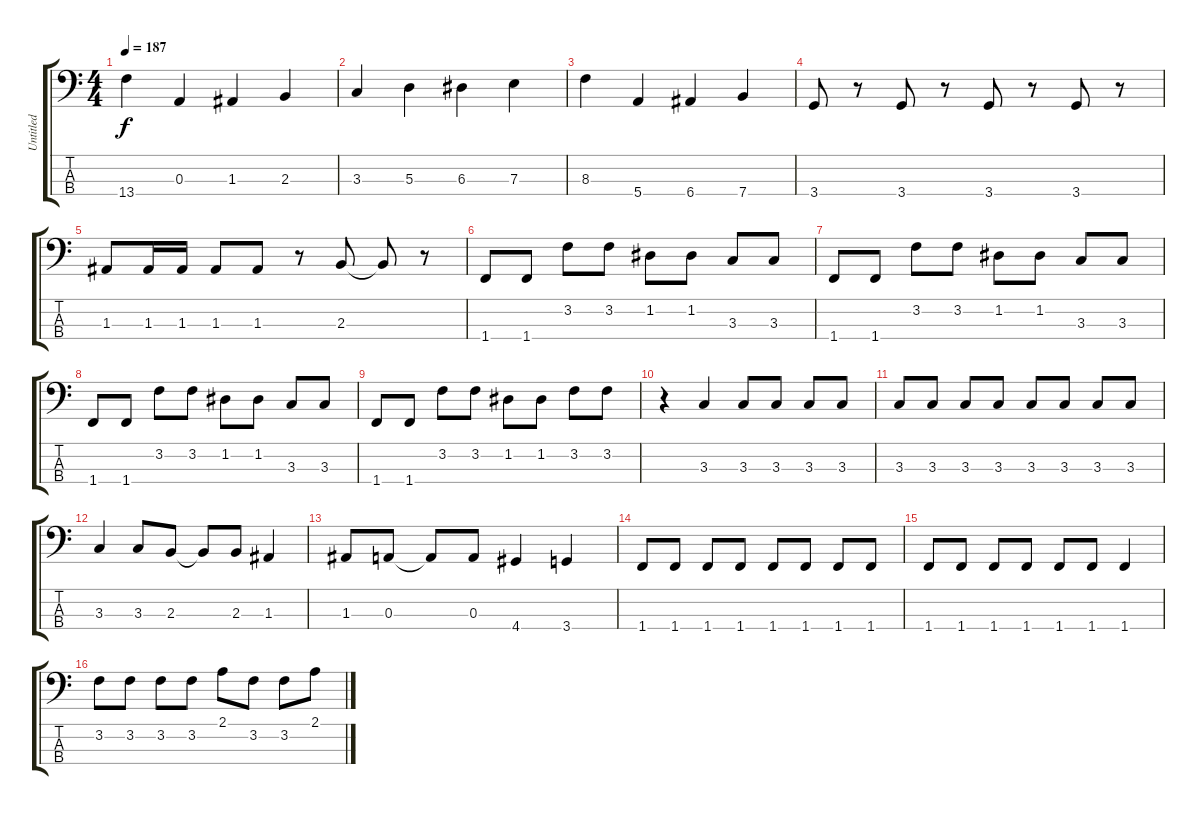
\track ("Untitled" "Untitled") {instrument electricbassfinger}
\staff {score tabs}
\tuning (G2 D2 A1 E1) {hide}
\ts (4 4)
\tempo 187
\clef f4
\ks c
13.4.4{dy f} 0.3.4 1.3.4 2.3.4 |
3.3.4 5.3.4 6.3.4 7.3.4 |
8.3.4 5.4.4 6.4.4 7.4.4 |
3.4.8 r.8 3.4.8 r.8 3.4.8 r.8 3.4.8 r.8 |
1.3.8 1.3.16 1.3.16 1.3.8 1.3.8 r.8 2.3.8 2.3{t}.8 r.8 |
1.4.8 1.4.8 3.2.8 3.2.8 1.2.8 1.2.8 3.3.8 3.3.8 |
1.4.8 1.4.8 3.2.8 3.2.8 1.2.8 1.2.8 3.3.8 3.3.8 |
1.4.8 1.4.8 3.2.8 3.2.8 1.2.8 1.2.8 3.3.8 3.3.8 |
1.4.8 1.4.8 3.2.8 3.2.8 1.2.8 1.2.8 3.2.8 3.2.8 |
r.4 3.3.4 3.3.8 3.3.8 3.3.8 3.3.8 |
3.3.8 3.3.8 3.3.8 3.3.8 3.3.8 3.3.8 3.3.8 3.3.8 |
3.3.4 3.3.8 2.3.8 2.3{t}.8 2.3.8 1.3.4 |
1.3.8 0.3.8 0.3{t}.8 0.3.8 4.4.4 3.4.4 |
1.4.8 1.4.8 1.4.8 1.4.8 1.4.8 1.4.8 1.4.8 1.4.8 |
1.4.8 1.4.8 1.4.8 1.4.8 1.4.8 1.4.8 1.4.4 |
3.2.8 3.2.8 3.2.8 3.2.8 2.1.8 3.2.8 3.2.8 2.1.8
